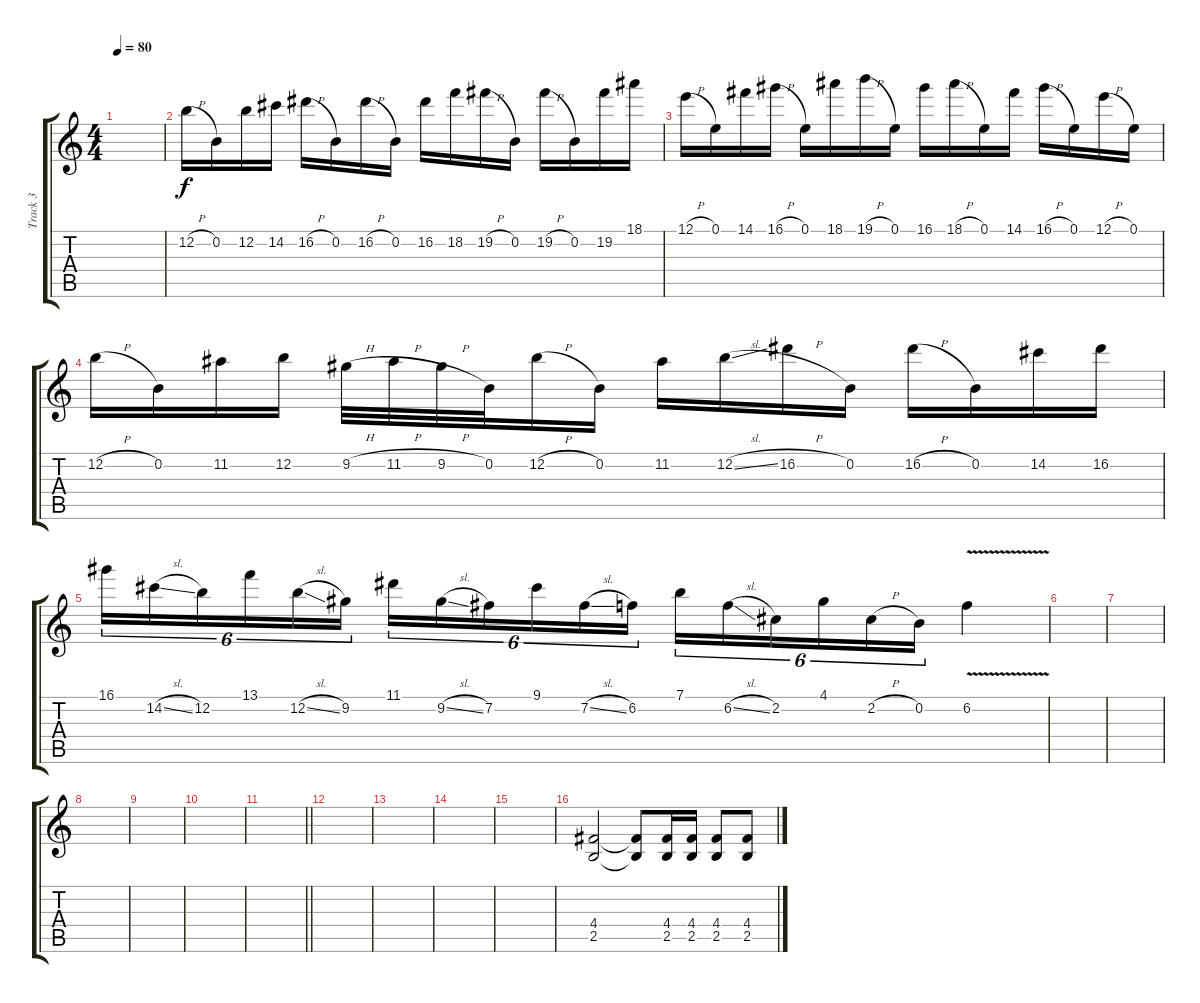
\track ("Track 3" "Track 3") {instrument distortionguitar}
\staff {score tabs}
\tuning (E4 B3 G3 D3 A2 E2) {hide}
\ts (4 4)
\tempo 80
\clef g2
\ks c
|
12.2{h}.16 0.2.16 12.2.16 14.2.16 16.2{h}.16 0.2.16 16.2{h}.16 0.2.16 16.2.16 18.2.16 19.2{h}.16 0.2.16 19.2{h}.16 0.2.16 19.2.16 18.1.16 |
12.1{h}.16 0.1.16 14.1.16 16.1{h}.16 0.1.16 18.1.16 19.1{h}.16 0.1.16 16.1.16 18.1{h}.16 0.1.16 14.1.16 16.1{h}.16 0.1.16 12.1{h}.16 0.1.16 |
12.2{h}.16 0.2.16 11.2.16 12.2.16 9.2{h}.32 11.2{h}.32 9.2{h}.32 0.2.32 12.2{h}.16 0.2.16 11.2.16 12.2{sl}.16 16.2{h}.16 0.2.16 16.2{h}.16 0.2.16 14.2.16 16.2.16 |
16.1.16{tu (6 4)} 14.2{sl}.16{tu (6 4)} 12.2.16{tu (6 4)} 13.1.16{tu (6 4)} 12.2{sl}.16{tu (6 4)} 9.2.16{tu (6 4)} 11.1.16{tu (6 4)} 9.2{sl}.16{tu (6 4)} 7.2.16{tu (6 4)} 9.1.16{tu (6 4)} 7.2{sl}.16{tu (6 4)} 6.2.16{tu (6 4)} 7.1.16{tu (6 4)} 6.2{sl}.16{tu (6 4)} 2.2.16{tu (6 4)} 4.1.16{tu (6 4)} 2.2{h}.16{tu (6 4)} 0.2.16{tu (6 4)} 6.2{v}.4 |
|
|
|
|
|
\barLineRight lightlight
|
|
|
|
|
(4.4 2.5).2 (4.4{t} 2.5{t}).8 (4.4 2.5).16 (4.4 2.5).16 (4.4 2.5).8 (4.4 2.5).8
